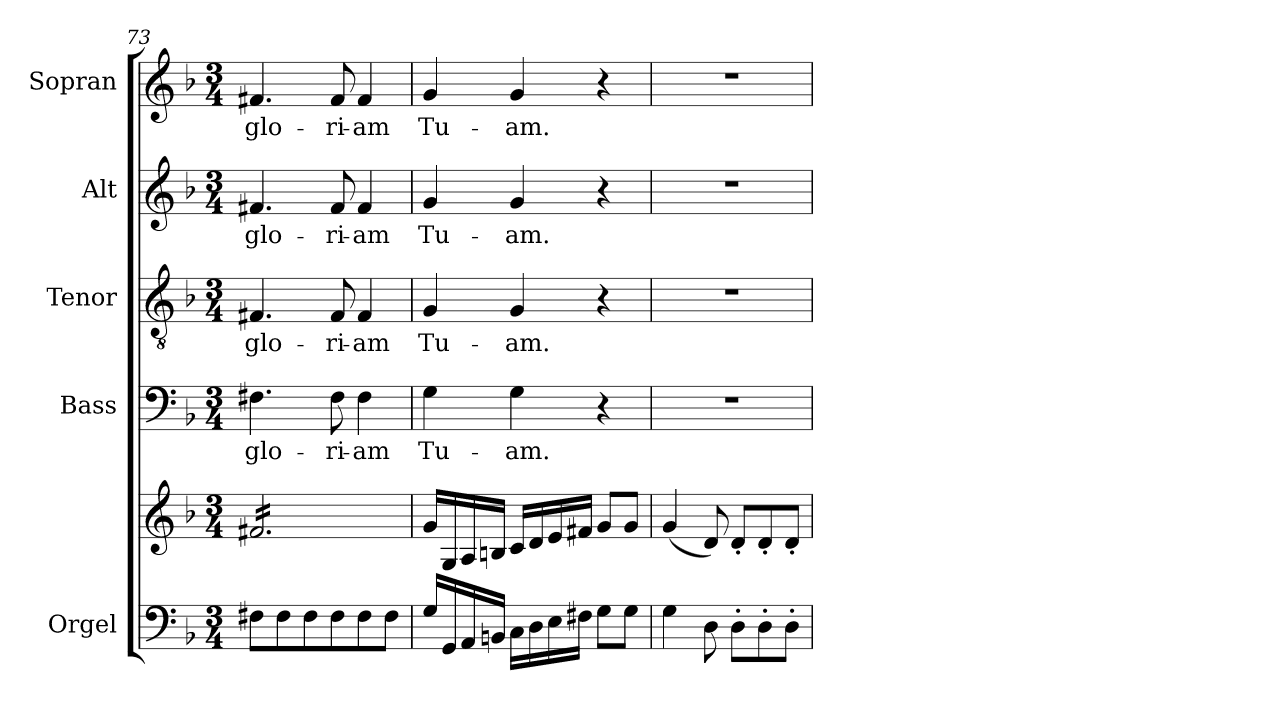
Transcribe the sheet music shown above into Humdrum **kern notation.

**kern	**kern	**kern	**text	**kern	**text	**kern	**text	**kern	**text
*part5	*part5	*part4	*part4	*part3	*part3	*part2	*part2	*part1	*part1
*staff6	*staff5	*staff4	*staff4	*staff3	*staff3	*staff2	*staff2	*staff1	*staff1
*I"Orgel	*	*I"Bass	*	*I"Tenor	*	*I"Alt	*	*I"Sopran	*
*I'Org.	*	*I'B.	*	*I'T.	*	*I'A.	*	*I'S.	*
*clefF4	*clefG2	*clefF4	*	*clefGv2	*	*clefG2	*	*clefG2	*
*k[b-]	*k[b-]	*k[b-]	*	*k[b-]	*	*k[b-]	*	*k[b-]	*
*F:	*F:	*F:	*	*F:	*	*F:	*	*F:	*
*M3/4	*M3/4	*M3/4	*	*M3/4	*	*M3/4	*	*M3/4	*
=73	=73	=73	=73	=73	=73	=73	=73	=73	=73
!	!	!	!LO:LY:b	!	!LO:LY:b	!	!LO:LY:b	!	!LO:LY:b
*	*tremolo	*	*	*	*	*	*	*	*
8F#X\L	16f#X/LL	4.F#X\	glo-	4.F#X/	glo-	4.f#X/	glo-	4.f#X/	glo-
.	16f#X/	.	.	.	.	.	.	.	.
8F#\	16f#X/	.	.	.	.	.	.	.	.
.	16f#X/	.	.	.	.	.	.	.	.
8F#\	16f#X/	.	.	.	.	.	.	.	.
.	16f#X/	.	.	.	.	.	.	.	.
!	!	!	!LO:LY:b	!	!LO:LY:b	!	!LO:LY:b	!	!LO:LY:b
8F#\	16f#X/	8F#\	-ri-	8F#/	-ri-	8f#/	-ri-	8f#/	-ri-
.	16f#X/	.	.	.	.	.	.	.	.
!	!	!	!LO:LY:b	!	!LO:LY:b	!	!LO:LY:b	!	!LO:LY:b
8F#\	16f#X/	4F#\	-am	4F#/	-am	4f#/	-am	4f#/	-am
.	16f#X/	.	.	.	.	.	.	.	.
8F#\J	16f#X/	.	.	.	.	.	.	.	.
.	16f#X/JJ	.	.	.	.	.	.	.	.
*	*Xtremolo	*	*	*	*	*	*	*	*
=74	=74	=74	=74	=74	=74	=74	=74	=74	=74
!	!	!	!LO:LY:b	!	!LO:LY:b	!	!LO:LY:b	!	!LO:LY:b
16G/LL	16g/LL	4G\	Tu-	4G/	Tu-	4g/	Tu-	4g/	Tu-
16GG/	16G/	.	.	.	.	.	.	.	.
16AA/	16A/	.	.	.	.	.	.	.	.
16BBn/JJ	16Bn/JJ	.	.	.	.	.	.	.	.
!	!	!	!LO:LY:b	!	!LO:LY:b	!	!LO:LY:b	!	!LO:LY:b
16C\LL	16c/LL	4G\	-am.	4G/	-am.	4g/	-am.	4g/	-am.
16D\	16d/	.	.	.	.	.	.	.	.
16E\	16e/	.	.	.	.	.	.	.	.
16F#X\JJ	16f#X/JJ	.	.	.	.	.	.	.	.
8G\L	8g/L	4r	.	4r	.	4r	.	4r	.
8G\J	8g/J	.	.	.	.	.	.	.	.
!!LO:PB:g=z
=75	=75	=75	=75	=75	=75	=75	=75	=75	=75
4G\	(<4g/	2.r	.	2.r	.	2.r	.	2.r	.
8D\	8d/)	.	.	.	.	.	.	.	.
8D'>\L	8d'</L	.	.	.	.	.	.	.	.
8D'>\	8d'</	.	.	.	.	.	.	.	.
8D'>\J	8d'</J	.	.	.	.	.	.	.	.
=	=	=	=	=	=	=	=	=	=
*-	*-	*-	*-	*-	*-	*-	*-	*-	*-
